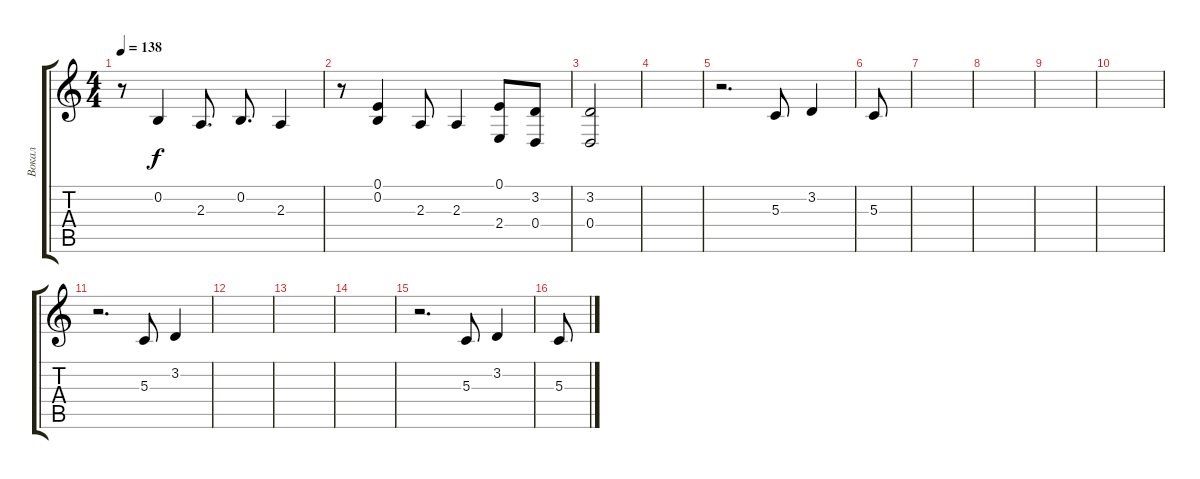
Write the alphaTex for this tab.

\track ("Вокал" "Вокал") {instrument electricgrandpiano}
\staff {score tabs}
\tuning (E4 B3 G3 D3 A2 E2) {hide}
\ts (4 4)
\tempo 138
\clef g2
\ks c
r.8{dy f} 0.2.4 2.3.8{d} 0.2.8{d} 2.3.4 |
r.8 (0.1 0.2).4 2.3.8 2.3.4 (0.1 2.4).8 (3.2 0.4).8 |
(3.2 0.4).2 |
|
r.2{d} 5.3.8 3.2.4 |
5.3.8 |
|
|
|
|
r.2{d} 5.3.8 3.2.4 |
|
|
|
r.2{d} 5.3.8 3.2.4 |
5.3.8
